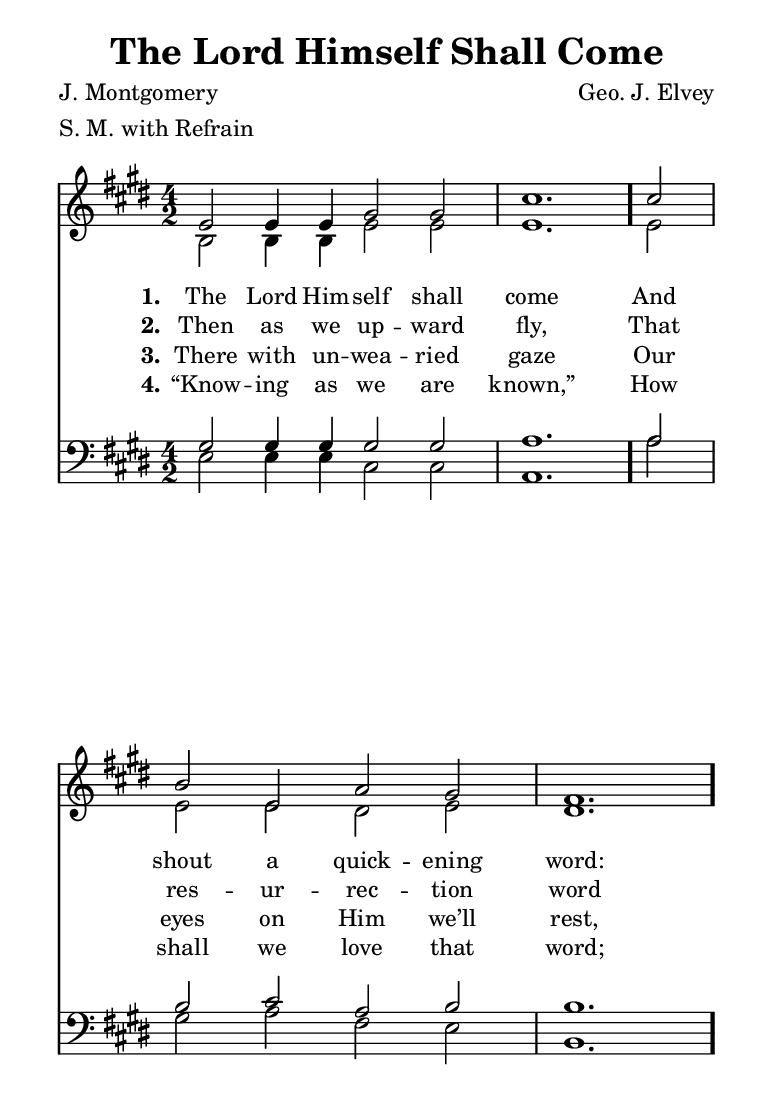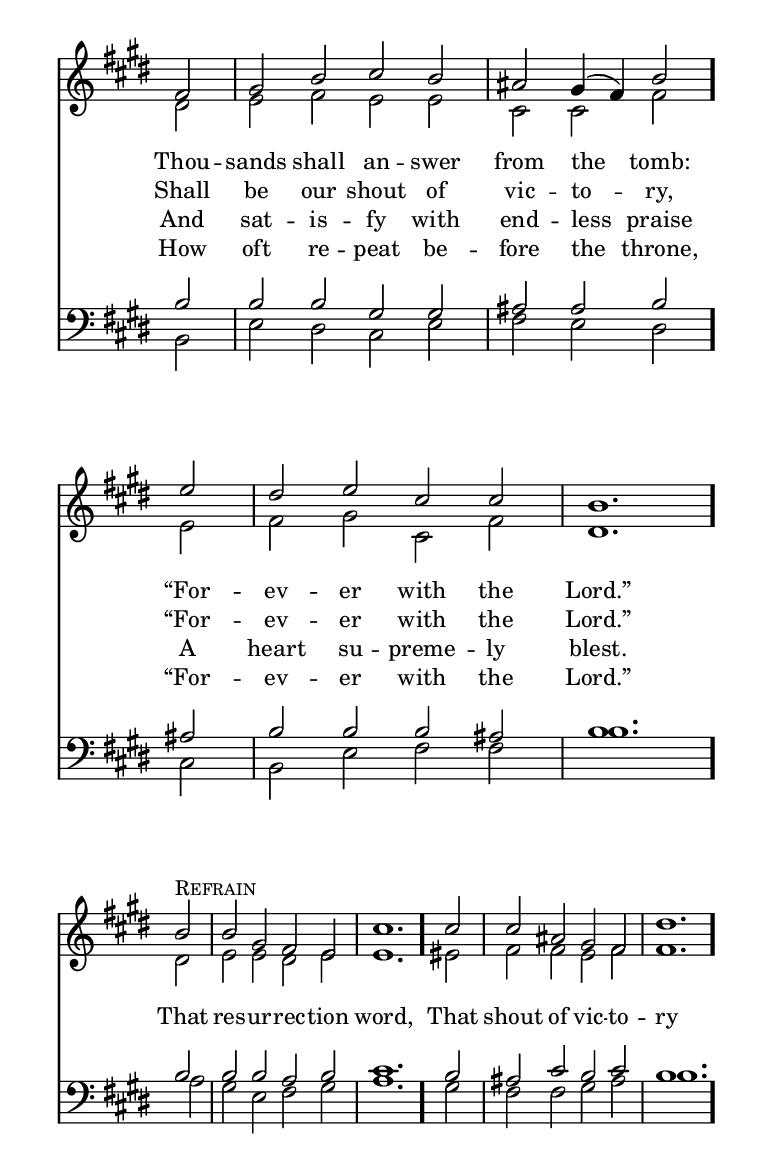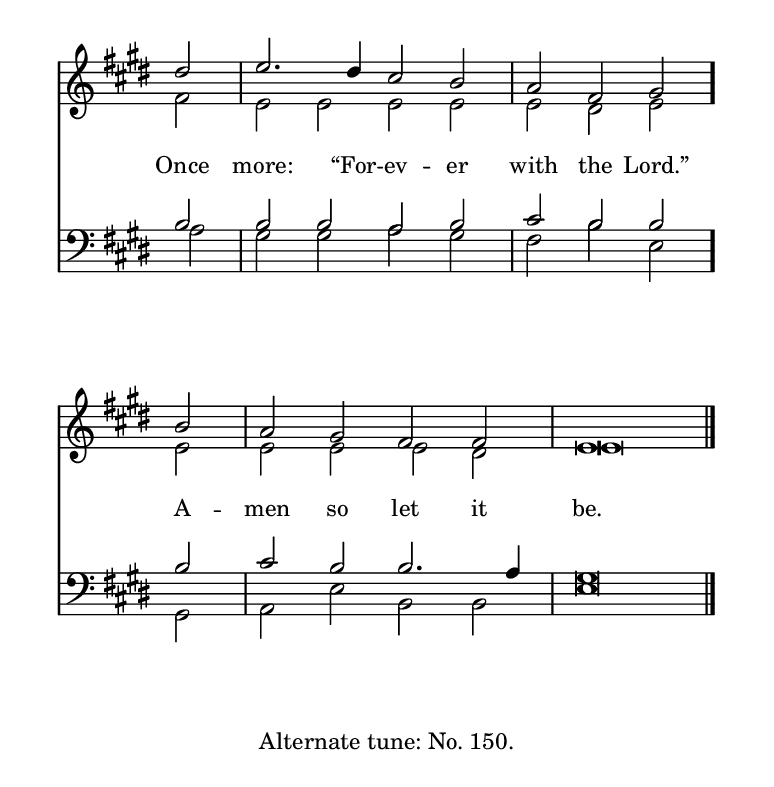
\include "common/global.ily"
\paper {
  \include "common/paper.ily"
}

\header{
  hymnnumber = "195"
  title = "The Lord Himself Shall Come"
  tunename = "Diademata"
  meter = "S. M. with Refrain"
  poet = "J. Montgomery"
  composer = "Geo. J. Elvey"
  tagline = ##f
}

global = {
  \include "common/overrides.ily"
  \override Staff.TimeSignature.style = #'()
  \time 4/2
  \override Score.MetronomeMark.transparent = ##t % hide all fermata changes too
  \tempo 2=90
  \key e \major
  \autoBeamOff
}

notesSoprano = {
\global
\relative c' {

  e2 e4 e gis2 gis | cis1.
  cis2 | b e, a gis | fis1.
  fis2 | gis b cis b | ais gis4( fis) b2
  e2 | dis e cis cis | b1.

  << s^\markup { \small \caps "Refrain" }
  { b2 | b gis fis e | cis'1. } >>
  cis2 | cis ais gis fis | dis'1.
  dis2 | e2. dis4 cis2 b | a fis gis
  b | a gis fis fis | e\breve

  \bar "|."

}
}

notesAlto = {
\global
\relative e' {

  b2 b4 b e2 e | e1.
  e2 | e e dis e | dis1.
  dis2 | e fis e e | cis cis fis
  e | fis gis cis, fis | dis1.

  dis2 | e e dis e | e1.
  eis2 | fis fis e fis | fis1.
  fis2 | e e e e | e dis e
  e2 | e e e dis | e\breve

}
}

notesTenor = {
\global
\relative a {

  gis2 gis4 gis gis2 gis | a1.
  a2 | b cis a b | b1.
  b2 | b b gis gis | ais ais b
  ais!2 | b b b ais! | b1.

  b2 | b b a b | cis1.
  b2 | ais cis b cis | b1.
  b2 | b b a b | cis b b
  b | cis b b2. a4 | gis\breve

}
}

notesBass = {
\global
\relative f {

  e2 e4 e cis2 cis | a1.
  a'2 | gis a fis e | b1.
  b2 | e dis cis e | fis e dis
  cis | b e fis fis | b1.

  a2 | gis e fis gis | a1.
  gis2 | fis fis gis ais | b1.
  a2 | gis gis a gis | fis b e,
  gis,2 | a e' b b | e\breve

}
}

Refrain = \lyricmode {

That res -- ur -- rec -- tion word, \bar "."
That shout of vic -- to -- ry \bar "." \break
Once more: “For -- ev -- er with the Lord.” \bar "."
A -- men so let it be. \bar "." \break

}

wordsA = \lyricmode {
\set stanza = "1."

The Lord Him -- self shall come \bar "."
And shout a quick -- ening word: \bar "." \break
Thou -- sands shall an -- swer from the tomb: \bar "."
“For -- ev -- er with the Lord.” \bar "." \break

}

wordsB = \lyricmode {
\set stanza = "2."

Then as we up -- ward fly,
That res -- ur -- rec -- tion word
Shall be our shout of vic -- to -- ry,
“For -- ev -- er with the Lord.”

\Refrain

}

wordsC = \lyricmode {
\set stanza = "3."

There with un -- wea -- ried gaze
Our eyes on Him we’ll rest,
And sat -- is -- fy with end -- less praise
A heart su -- preme -- ly blest.

}

wordsD = \lyricmode {
\set stanza = "4."

“Know -- ing as we are known,”
How shall we love that word;
How oft re -- peat be -- fore the throne,
“For -- ev -- er with the Lord.”

}

\score {
  \context ChoirStaff <<
    \context Staff = upper <<
      \set ChoirStaff.systemStartDelimiter = #'SystemStartBar
      \context Voice  = sopranos { \voiceOne << \notesSoprano >> }
      \context Voice  = altos { \voiceTwo << \notesAlto >> }
      \context Lyrics = one   \lyricsto sopranos \wordsA
      \context Lyrics = two   \lyricsto sopranos \wordsB
      \context Lyrics = three \lyricsto sopranos \wordsC
      \context Lyrics = four  \lyricsto sopranos \wordsD
    >>
    \context Staff = men <<
      \clef bass
      \context Voice  = tenors { \voiceOne << \notesTenor >> }
      \context Voice  = basses { \voiceTwo << \notesBass >> }
    >>
  >>
  \layout {
    \include "common/layout.ily"
  }
  \midi{
    \include "common/midi.ily"
  }
}

\noPageBreak \markup { \vspace #2 \fill-line { \raise #2 \line { Alternate tune: No. 150. } } }

\version "2.18.2"  % necessary for upgrading to future LilyPond versions.

% vi:set et ts=2 sw=2 ai nocindent syntax=lilypond:
